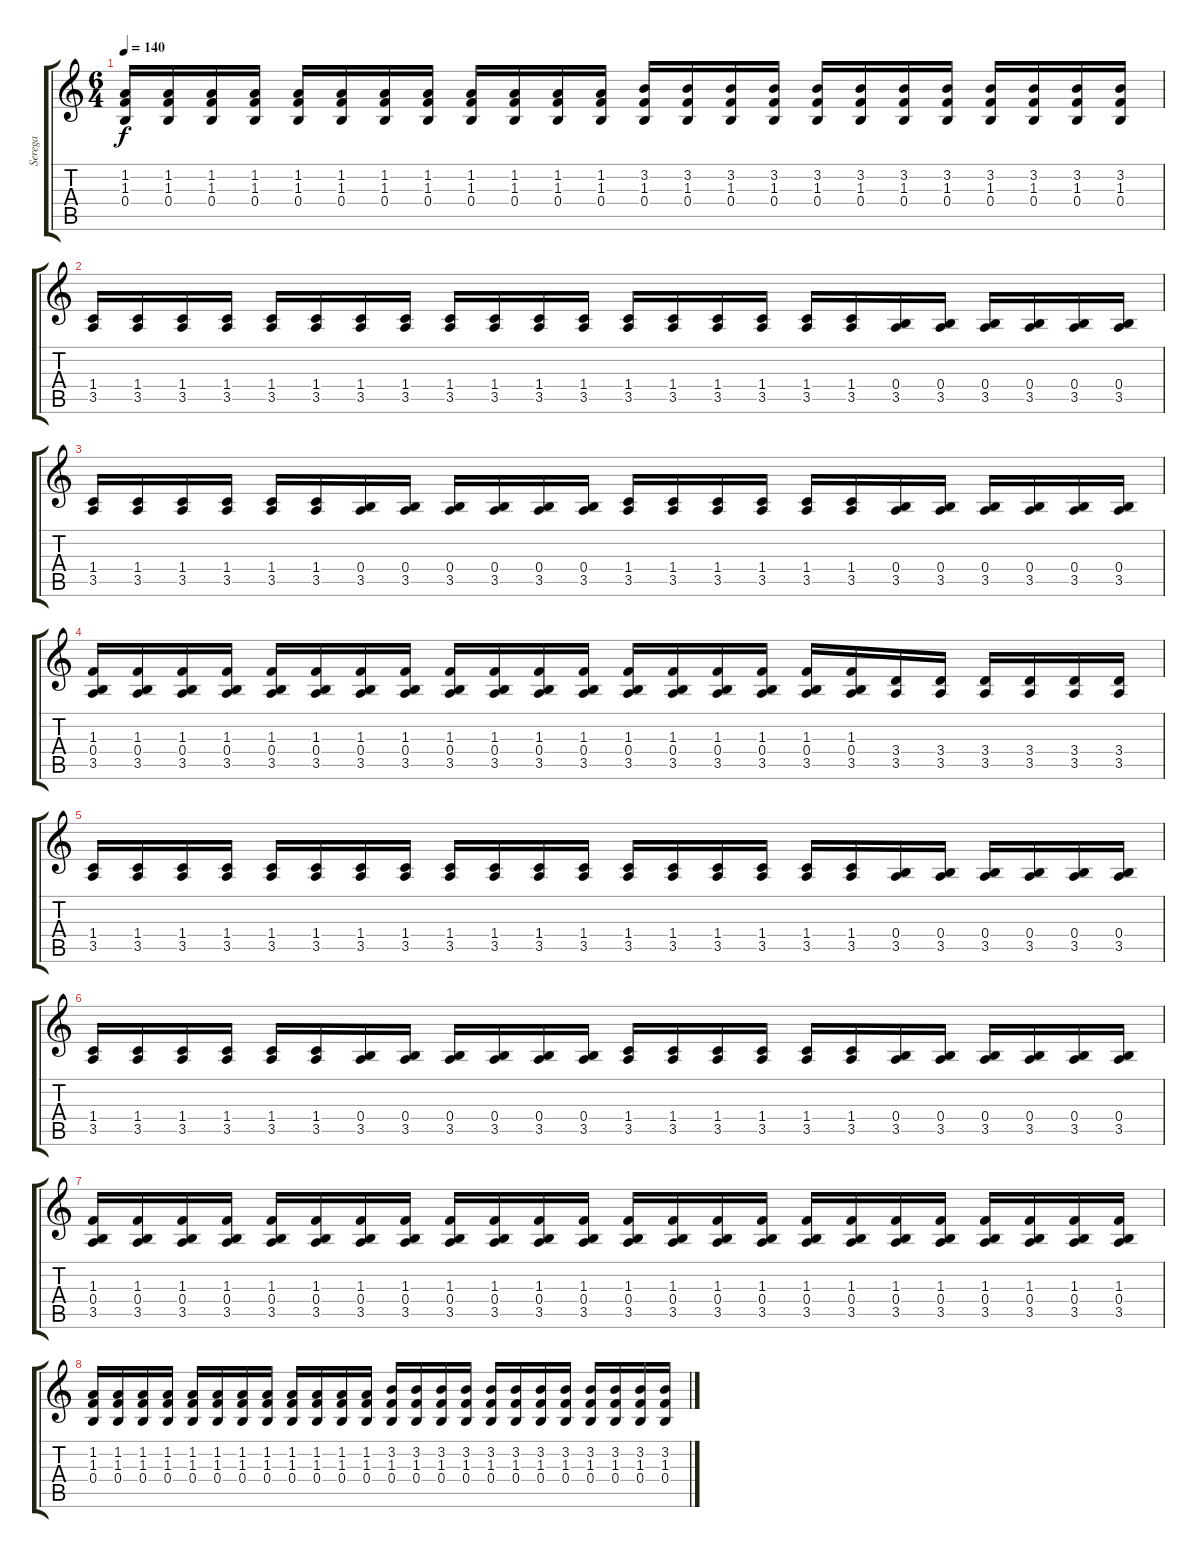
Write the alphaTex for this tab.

\track ("Serega" "Serega") {instrument distortionguitar}
\staff {score tabs}
\tuning (Db4 Ab3 E3 B2 Gb2 Db2) {hide}
\ts (6 4)
\tempo 140
\clef g2
\ks c
(1.2 1.3 0.4).16{dy f} (1.2 1.3 0.4).16 (1.2 1.3 0.4).16 (1.2 1.3 0.4).16 (1.2 1.3 0.4).16 (1.2 1.3 0.4).16 (1.2 1.3 0.4).16 (1.2 1.3 0.4).16 (1.2 1.3 0.4).16 (1.2 1.3 0.4).16 (1.2 1.3 0.4).16 (1.2 1.3 0.4).16 (3.2 1.3 0.4).16 (3.2 1.3 0.4).16 (3.2 1.3 0.4).16 (3.2 1.3 0.4).16 (3.2 1.3 0.4).16 (3.2 1.3 0.4).16 (3.2 1.3 0.4).16 (3.2 1.3 0.4).16 (3.2 1.3 0.4).16 (3.2 1.3 0.4).16 (3.2 1.3 0.4).16 (3.2 1.3 0.4).16 |
(1.4 3.5).16 (1.4 3.5).16 (1.4 3.5).16 (1.4 3.5).16 (1.4 3.5).16 (1.4 3.5).16 (1.4 3.5).16 (1.4 3.5).16 (1.4 3.5).16 (1.4 3.5).16 (1.4 3.5).16 (1.4 3.5).16 (1.4 3.5).16 (1.4 3.5).16 (1.4 3.5).16 (1.4 3.5).16 (1.4 3.5).16 (1.4 3.5).16 (0.4 3.5).16 (0.4 3.5).16 (0.4 3.5).16 (0.4 3.5).16 (0.4 3.5).16 (0.4 3.5).16 |
(1.4 3.5).16 (1.4 3.5).16 (1.4 3.5).16 (1.4 3.5).16 (1.4 3.5).16 (1.4 3.5).16 (0.4 3.5).16 (0.4 3.5).16 (0.4 3.5).16 (0.4 3.5).16 (0.4 3.5).16 (0.4 3.5).16 (1.4 3.5).16 (1.4 3.5).16 (1.4 3.5).16 (1.4 3.5).16 (1.4 3.5).16 (1.4 3.5).16 (0.4 3.5).16 (0.4 3.5).16 (0.4 3.5).16 (0.4 3.5).16 (0.4 3.5).16 (0.4 3.5).16 |
(1.3 0.4 3.5).16 (1.3 0.4 3.5).16 (1.3 0.4 3.5).16 (1.3 0.4 3.5).16 (1.3 0.4 3.5).16 (1.3 0.4 3.5).16 (1.3 0.4 3.5).16 (1.3 0.4 3.5).16 (1.3 0.4 3.5).16 (1.3 0.4 3.5).16 (1.3 0.4 3.5).16 (1.3 0.4 3.5).16 (1.3 0.4 3.5).16 (1.3 0.4 3.5).16 (1.3 0.4 3.5).16 (1.3 0.4 3.5).16 (1.3 0.4 3.5).16 (1.3 0.4 3.5).16 (3.4 3.5).16 (3.4 3.5).16 (3.4 3.5).16 (3.4 3.5).16 (3.4 3.5).16 (3.4 3.5).16 |
(1.4 3.5).16 (1.4 3.5).16 (1.4 3.5).16 (1.4 3.5).16 (1.4 3.5).16 (1.4 3.5).16 (1.4 3.5).16 (1.4 3.5).16 (1.4 3.5).16 (1.4 3.5).16 (1.4 3.5).16 (1.4 3.5).16 (1.4 3.5).16 (1.4 3.5).16 (1.4 3.5).16 (1.4 3.5).16 (1.4 3.5).16 (1.4 3.5).16 (0.4 3.5).16 (0.4 3.5).16 (0.4 3.5).16 (0.4 3.5).16 (0.4 3.5).16 (0.4 3.5).16 |
(1.4 3.5).16 (1.4 3.5).16 (1.4 3.5).16 (1.4 3.5).16 (1.4 3.5).16 (1.4 3.5).16 (0.4 3.5).16 (0.4 3.5).16 (0.4 3.5).16 (0.4 3.5).16 (0.4 3.5).16 (0.4 3.5).16 (1.4 3.5).16 (1.4 3.5).16 (1.4 3.5).16 (1.4 3.5).16 (1.4 3.5).16 (1.4 3.5).16 (0.4 3.5).16 (0.4 3.5).16 (0.4 3.5).16 (0.4 3.5).16 (0.4 3.5).16 (0.4 3.5).16 |
(1.3 0.4 3.5).16 (1.3 0.4 3.5).16 (1.3 0.4 3.5).16 (1.3 0.4 3.5).16 (1.3 0.4 3.5).16 (1.3 0.4 3.5).16 (1.3 0.4 3.5).16 (1.3 0.4 3.5).16 (1.3 0.4 3.5).16 (1.3 0.4 3.5).16 (1.3 0.4 3.5).16 (1.3 0.4 3.5).16 (1.3 0.4 3.5).16 (1.3 0.4 3.5).16 (1.3 0.4 3.5).16 (1.3 0.4 3.5).16 (1.3 0.4 3.5).16 (1.3 0.4 3.5).16 (1.3 0.4 3.5).16 (1.3 0.4 3.5).16 (1.3 0.4 3.5).16 (1.3 0.4 3.5).16 (1.3 0.4 3.5).16 (1.3 0.4 3.5).16 |
(1.2 1.3 0.4).16 (1.2 1.3 0.4).16 (1.2 1.3 0.4).16 (1.2 1.3 0.4).16 (1.2 1.3 0.4).16 (1.2 1.3 0.4).16 (1.2 1.3 0.4).16 (1.2 1.3 0.4).16 (1.2 1.3 0.4).16 (1.2 1.3 0.4).16 (1.2 1.3 0.4).16 (1.2 1.3 0.4).16 (3.2 1.3 0.4).16 (3.2 1.3 0.4).16 (3.2 1.3 0.4).16 (3.2 1.3 0.4).16 (3.2 1.3 0.4).16 (3.2 1.3 0.4).16 (3.2 1.3 0.4).16 (3.2 1.3 0.4).16 (3.2 1.3 0.4).16 (3.2 1.3 0.4).16 (3.2 1.3 0.4).16 (3.2 1.3 0.4).16
